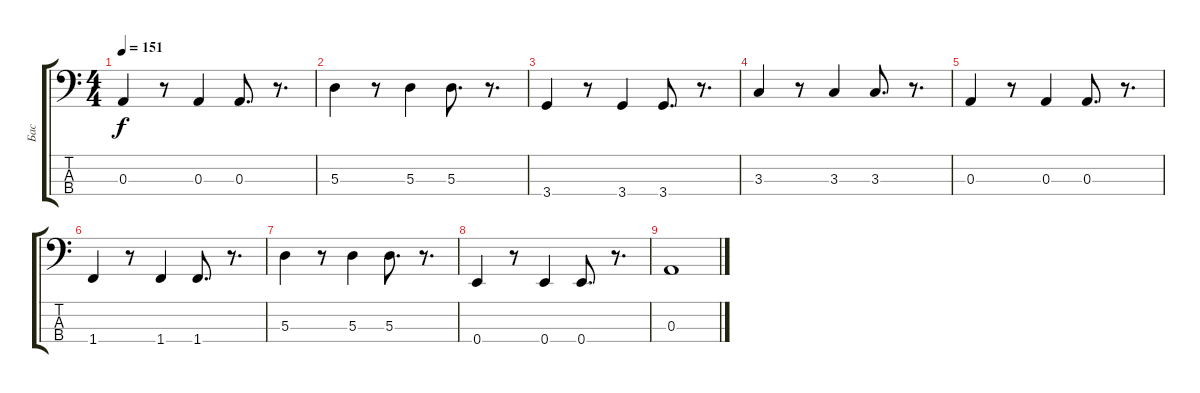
\track ("Бас" "Бас") {instrument electricbassfinger}
\staff {score tabs}
\tuning (G2 D2 A1 E1) {hide}
\ts (4 4)
\tempo 151
\clef f4
\ks c
0.3.4{dy f} r.8 0.3.4 0.3.8{d} r.8{d} |
5.3.4 r.8 5.3.4 5.3.8{d} r.8{d} |
3.4.4 r.8 3.4.4 3.4.8{d} r.8{d} |
3.3.4 r.8 3.3.4 3.3.8{d} r.8{d} |
0.3.4 r.8 0.3.4 0.3.8{d} r.8{d} |
1.4.4 r.8 1.4.4 1.4.8{d} r.8{d} |
5.3.4 r.8 5.3.4 5.3.8{d} r.8{d} |
0.4.4 r.8 0.4.4 0.4.8{d} r.8{d} |
0.3.1
